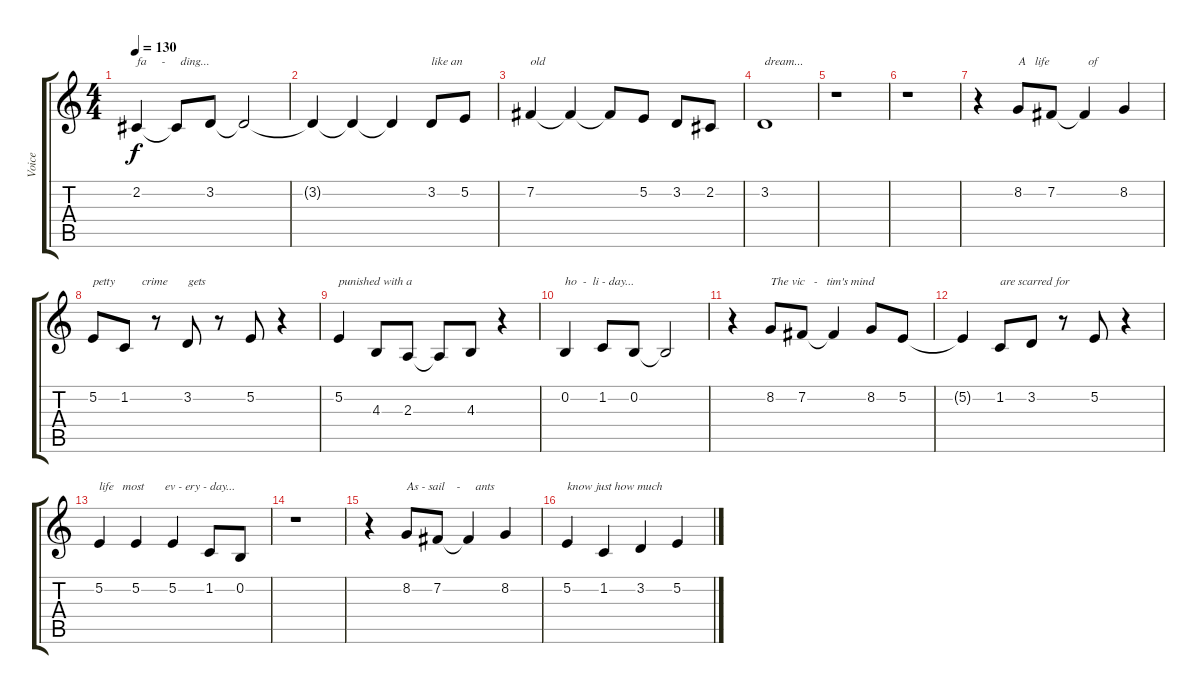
\track ("Voice" "Voice") {instrument cello}
\staff {score tabs}
\tuning (E4 B3 G3 D3 A2 E2) {hide}
\ts (4 4)
\tempo 130
\clef g2
\ks c
2.2.4{txt "fa     -     ding..." dy f} 2.2{t}.8 3.2.8 3.2{t}.2 |
3.2{t}.4 3.2{t}.4 3.2{t}.4 3.2.8{txt "like an"} 5.2.8 |
7.2.4{txt "old"} 7.2{t}.4 7.2{t}.8 5.2.8 3.2.8 2.2.8 |
3.2.1{txt "dream..."} |
r.1 |
r.1 |
r.4 8.2.8{txt "A   life             of"} 7.2.8 7.2{t}.4 8.2.4 |
5.2.8{txt "petty         crime       gets"} 1.2.8 r.8 3.2.8 r.8 5.2.8 r.4 |
5.2.4{txt "punished with a"} 4.3.8 2.3.8 2.3{t}.8 4.3.8 r.4 |
0.2.4{txt "ho  -  li - day..."} 1.2.8 0.2.8 0.2{t}.2 |
r.4 8.2.8{txt "The vic   -   tim's mind"} 7.2.8 7.2{t}.4 8.2.8 5.2.8 |
5.2{t}.4 1.2.8{txt "are scarred for"} 3.2.8 r.8 5.2.8 r.4 |
5.2.4{txt "life   most       ev - ery - day..."} 5.2.4 5.2.4 1.2.8 0.2.8 |
r.1 |
r.4 8.2.8{txt "As - sail    -     ants"} 7.2.8 7.2{t}.4 8.2.4 |
5.2.4{txt "know just how much"} 1.2.4 3.2.4 5.2.4
